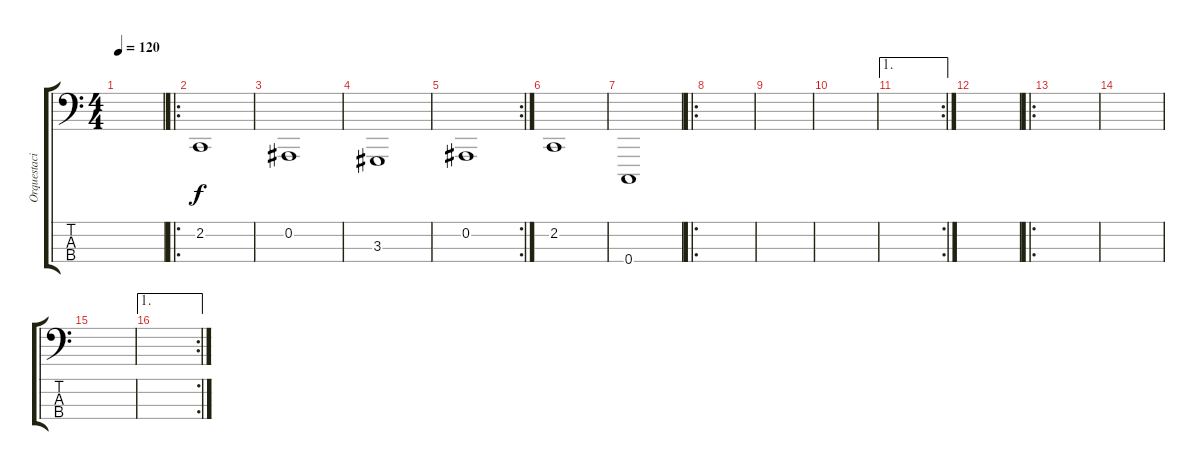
\track ("Orquestación" "Orquestaci") {instrument stringensemble1}
\staff {score tabs}
\tuning (Eb2 Bb1 F1 C1) {hide}
\ts (4 4)
\tempo 120
\clef f4
\ks c
|
\ro
2.2.1 |
0.2.1 |
3.3.1 |
\rc 2
0.2.1 |
2.2.1 |
0.4.1 |
\ro
|
|
|
\ae 1
\rc 2
|
|
\ro
|
|
|
\ae 1
\rc 2
